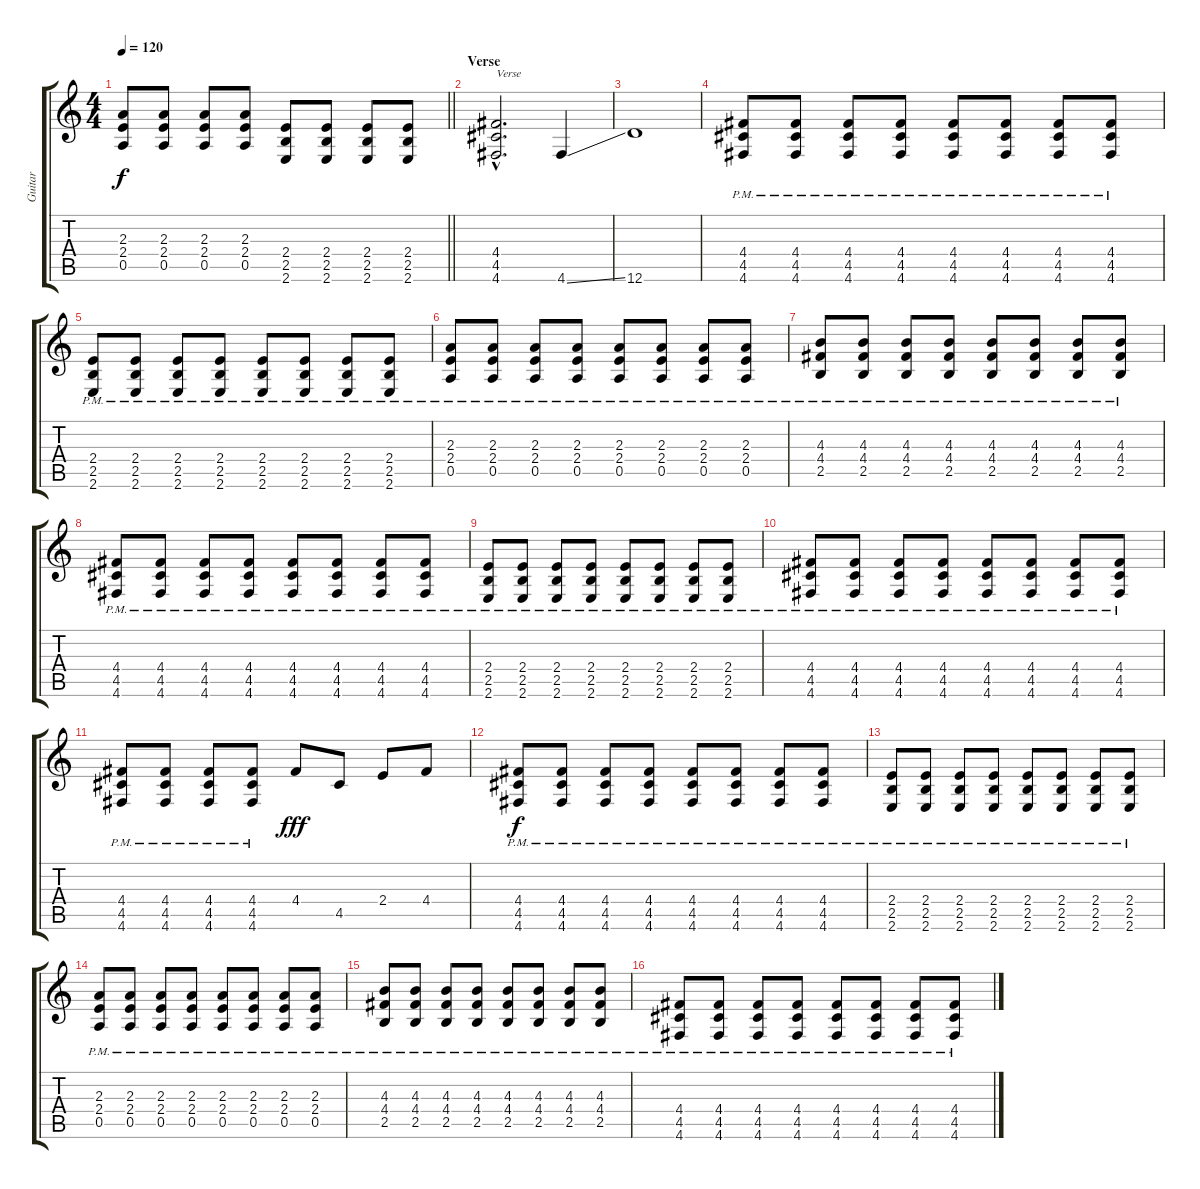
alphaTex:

\track ("Guitar " "Guitar ") {instrument distortionguitar}
\staff {score tabs}
\tuning (E4 B3 G3 D3 A2 D2) {hide}
\ts (4 4)
\tempo 120
\clef g2
\barLineRight lightlight
\ks c
(2.3 2.4 0.5).8{dy f} (2.3 2.4 0.5).8 (2.3 2.4 0.5).8 (2.3 2.4 0.5).8 (2.4 2.5 2.6).8 (2.4 2.5 2.6).8 (2.4 2.5 2.6).8 (2.4 2.5 2.6).8 |
\section ("" "Verse")
(4.4{hac} 4.5{hac} 4.6{hac}).2{d txt "Verse"} 4.6{ss}.4 |
12.6.1 |
(4.4{pm} 4.5 4.6).8 (4.4{pm} 4.5 4.6).8 (4.4{pm} 4.5 4.6).8 (4.4{pm} 4.5 4.6).8 (4.4{pm} 4.5 4.6).8 (4.4{pm} 4.5 4.6).8 (4.4{pm} 4.5 4.6).8 (4.4{pm} 4.5 4.6).8 |
(2.4{pm} 2.5 2.6).8 (2.4{pm} 2.5 2.6).8 (2.4{pm} 2.5 2.6).8 (2.4{pm} 2.5 2.6).8 (2.4{pm} 2.5 2.6).8 (2.4{pm} 2.5 2.6).8 (2.4{pm} 2.5 2.6).8 (2.4{pm} 2.5 2.6).8 |
(2.3 2.4{pm} 0.5).8 (2.3 2.4{pm} 0.5).8 (2.3 2.4{pm} 0.5).8 (2.3 2.4{pm} 0.5).8 (2.3 2.4{pm} 0.5).8 (2.3 2.4{pm} 0.5).8 (2.3 2.4{pm} 0.5).8 (2.3 2.4{pm} 0.5).8 |
(4.3 4.4{pm} 2.5).8 (4.3 4.4{pm} 2.5).8 (4.3 4.4{pm} 2.5).8 (4.3 4.4{pm} 2.5).8 (4.3 4.4{pm} 2.5).8 (4.3 4.4{pm} 2.5).8 (4.3 4.4{pm} 2.5).8 (4.3 4.4{pm} 2.5).8 |
(4.4{pm} 4.5 4.6).8 (4.4{pm} 4.5 4.6).8 (4.4{pm} 4.5 4.6).8 (4.4{pm} 4.5 4.6).8 (4.4{pm} 4.5 4.6).8 (4.4{pm} 4.5 4.6).8 (4.4{pm} 4.5 4.6).8 (4.4{pm} 4.5 4.6).8 |
(2.4{pm} 2.5 2.6).8 (2.4{pm} 2.5 2.6).8 (2.4{pm} 2.5 2.6).8 (2.4{pm} 2.5 2.6).8 (2.4{pm} 2.5 2.6).8 (2.4{pm} 2.5 2.6).8 (2.4{pm} 2.5 2.6).8 (2.4{pm} 2.5 2.6).8 |
(4.4{pm} 4.5 4.6).8 (4.4{pm} 4.5 4.6).8 (4.4{pm} 4.5 4.6).8 (4.4{pm} 4.5 4.6).8 (4.4{pm} 4.5 4.6).8 (4.4{pm} 4.5 4.6).8 (4.4{pm} 4.5 4.6).8 (4.4{pm} 4.5 4.6).8 |
(4.4{pm} 4.5 4.6).8 (4.4{pm} 4.5 4.6).8 (4.4{pm} 4.5 4.6).8 (4.4{pm} 4.5 4.6).8 4.4.8{dy fff} 4.5.8 2.4.8 4.4.8 |
(4.4{pm} 4.5 4.6).8{dy f} (4.4{pm} 4.5 4.6).8 (4.4{pm} 4.5 4.6).8 (4.4{pm} 4.5 4.6).8 (4.4{pm} 4.5 4.6).8 (4.4{pm} 4.5 4.6).8 (4.4{pm} 4.5 4.6).8 (4.4{pm} 4.5 4.6).8 |
(2.4{pm} 2.5 2.6).8 (2.4{pm} 2.5 2.6).8 (2.4{pm} 2.5 2.6).8 (2.4{pm} 2.5 2.6).8 (2.4{pm} 2.5 2.6).8 (2.4{pm} 2.5 2.6).8 (2.4{pm} 2.5 2.6).8 (2.4{pm} 2.5 2.6).8 |
(2.3 2.4{pm} 0.5).8 (2.3 2.4{pm} 0.5).8 (2.3 2.4{pm} 0.5).8 (2.3 2.4{pm} 0.5).8 (2.3 2.4{pm} 0.5).8 (2.3 2.4{pm} 0.5).8 (2.3 2.4{pm} 0.5).8 (2.3 2.4{pm} 0.5).8 |
(4.3 4.4{pm} 2.5).8 (4.3 4.4{pm} 2.5).8 (4.3 4.4{pm} 2.5).8 (4.3 4.4{pm} 2.5).8 (4.3 4.4{pm} 2.5).8 (4.3 4.4{pm} 2.5).8 (4.3 4.4{pm} 2.5).8 (4.3 4.4{pm} 2.5).8 |
(4.4{pm} 4.5 4.6).8 (4.4{pm} 4.5 4.6).8 (4.4{pm} 4.5 4.6).8 (4.4{pm} 4.5 4.6).8 (4.4{pm} 4.5 4.6).8 (4.4{pm} 4.5 4.6).8 (4.4{pm} 4.5 4.6).8 (4.4{pm} 4.5 4.6).8
